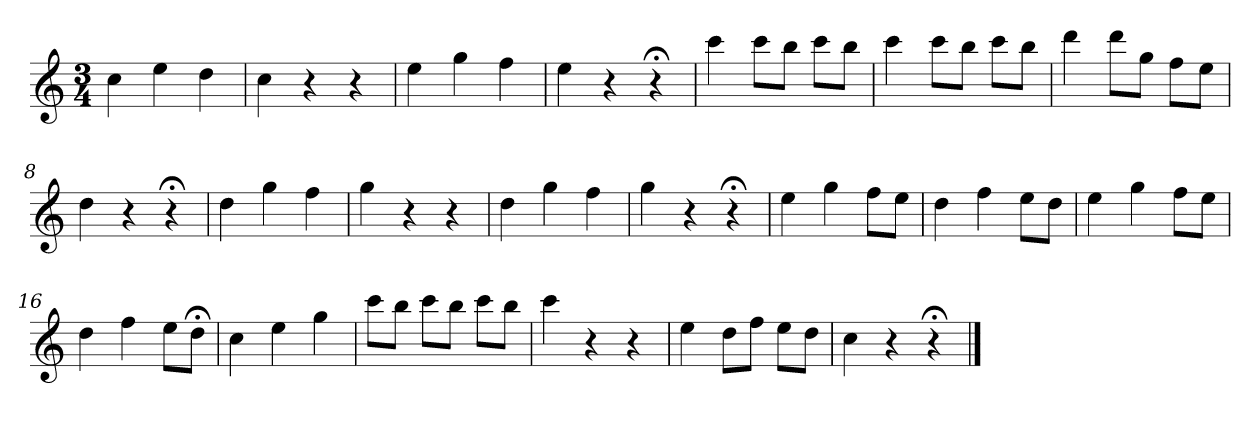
**kern
*part1
*staff1
*k[]
*C:
*M3/4
*MM120
=1
4cc
4ee
4dd
=2
4cc
4r
4r
=3
4ee
4gg
4ff
=4
4ee
4r
4r;<
=5
4ccc
8cccL
8bbJ
8cccL
8bbJ
=6
4ccc
8cccL
8bbJ
8cccL
8bbJ
=7
4ddd
8dddL
8ggJ
8ffL
8eeJ
=8
4dd
4r
4r;<
=9
4dd
4gg
4ff
=10
4gg
4r
4r
=11
4dd
4gg
4ff
=12
4gg
4r
4r;<
=13
4ee
4gg
8ffL
8eeJ
=14
4dd
4ff
8eeL
8ddJ
=15
4ee
4gg
8ffL
8eeJ
=16
4dd
4ff
8eeL
8dd;<J
=17
4cc
4ee
4gg
=18
8cccL
8bbJ
8cccL
8bbJ
8cccL
8bbJ
=19
4ccc
4r
4r
=20
4ee
8ddL
8ffJ
8eeL
8ddJ
=21
4cc
4r
4r;<
==
*-
